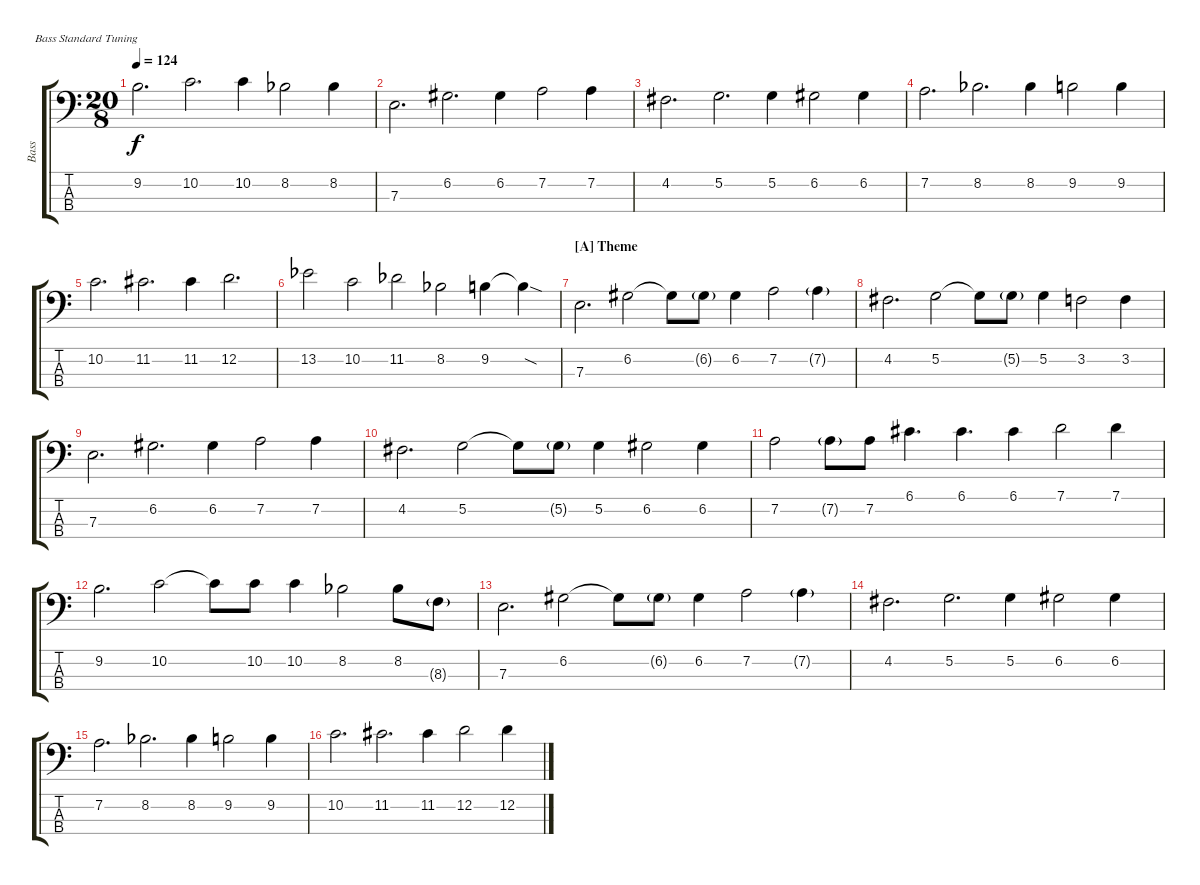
\bracketExtendMode groupsimilarinstruments
\otherSystemsTrackNameOrientation horizontal
\track ("E-Bass" "Bass") {instrument fretlessbass}
\staff {score tabs}
\tuning (G2 D2 A1 E1)
\ts (20 8)
\tempo 124
\clef f4
\ks c
9.2.2{d dy f beam Down} 10.2.2{d beam Down} 10.2.4{beam Down} 8.2{acc b}.2{beam Down} 8.2{acc b}.4{beam Down} |
7.3.2{d beam Down} 6.2{acc #}.2{d beam Down} 6.2{acc #}.4{beam Down} 7.2.2{beam Down} 7.2.4{beam Down} |
4.2{acc #}.2{d beam Down} 5.2.2{d beam Down} 5.2.4{beam Down} 6.2{acc #}.2{beam Down} 6.2{acc #}.4{beam Down} |
7.2.2{d beam Down} 8.2{acc b}.2{d beam Down} 8.2{acc b}.4{beam Down} 9.2.2{beam Down} 9.2.4{beam Down} |
10.2.2{d beam Down} 11.2{acc #}.2{d beam Down} 11.2{acc #}.4{beam Down} 12.2.2{d beam Down} |
13.2{acc b}.2{beam Down} 10.2.2{beam Down} 11.2{acc b}.2{beam Down} 8.2{acc b}.2{beam Down} 9.2.4{beam Down} 9.2{sod t}.4{beam Down} |
\section ("A" "Theme")
7.3.2{d beam Down} 6.2{acc #}.2{beam Down} 6.2{t acc #}.8{beam Down} 6.2{g acc #}.8{beam Down} 6.2{acc #}.4{beam Down} 7.2.2{beam Down} 7.2{g}.4{beam Down} |
4.2{acc #}.2{d beam Down} 5.2.2{beam Down} 5.2{t}.8{beam Down} 5.2{g}.8{beam Down} 5.2.4{beam Down} 3.2.2{beam Down} 3.2.4{beam Down} |
7.3.2{d beam Down} 6.2{acc #}.2{d beam Down} 6.2{acc #}.4{beam Down} 7.2.2{beam Down} 7.2.4{beam Down} |
4.2{acc #}.2{d beam Down} 5.2.2{beam Down} 5.2{t}.8{beam Down} 5.2{g}.8{beam Down} 5.2.4{beam Down} 6.2{acc #}.2{beam Down} 6.2{acc #}.4{beam Down} |
7.2.2{beam Down} 7.2{g}.8{beam Down} 7.2.8{beam Down} 6.1{acc #}.4{d beam Down} 6.1{acc #}.4{d beam Down} 6.1{acc #}.4{beam Down} 7.1.2{beam Down} 7.1.4{beam Down} |
9.2.2{d beam Down} 10.2.2{beam Down} 10.2{t}.8{beam Down} 10.2.8{beam Down} 10.2.4{beam Down} 8.2{acc b}.2{beam Down} 8.2{acc b}.8{beam Down} 8.3{g}.8{beam Down} |
7.3.2{d beam Down} 6.2{acc #}.2{beam Down} 6.2{t acc #}.8{beam Down} 6.2{g acc #}.8{beam Down} 6.2{acc #}.4{beam Down} 7.2.2{beam Down} 7.2{g}.4{beam Down} |
4.2{acc #}.2{d beam Down} 5.2.2{d beam Down} 5.2.4{beam Down} 6.2{acc #}.2{beam Down} 6.2{acc #}.4{beam Down} |
7.2.2{d beam Down} 8.2{acc b}.2{d beam Down} 8.2{acc b}.4{beam Down} 9.2.2{beam Down} 9.2.4{beam Down} |
10.2.2{d beam Down} 11.2{acc #}.2{d beam Down} 11.2{acc #}.4{beam Down} 12.2.2{beam Down} 12.2.4{beam Down}
